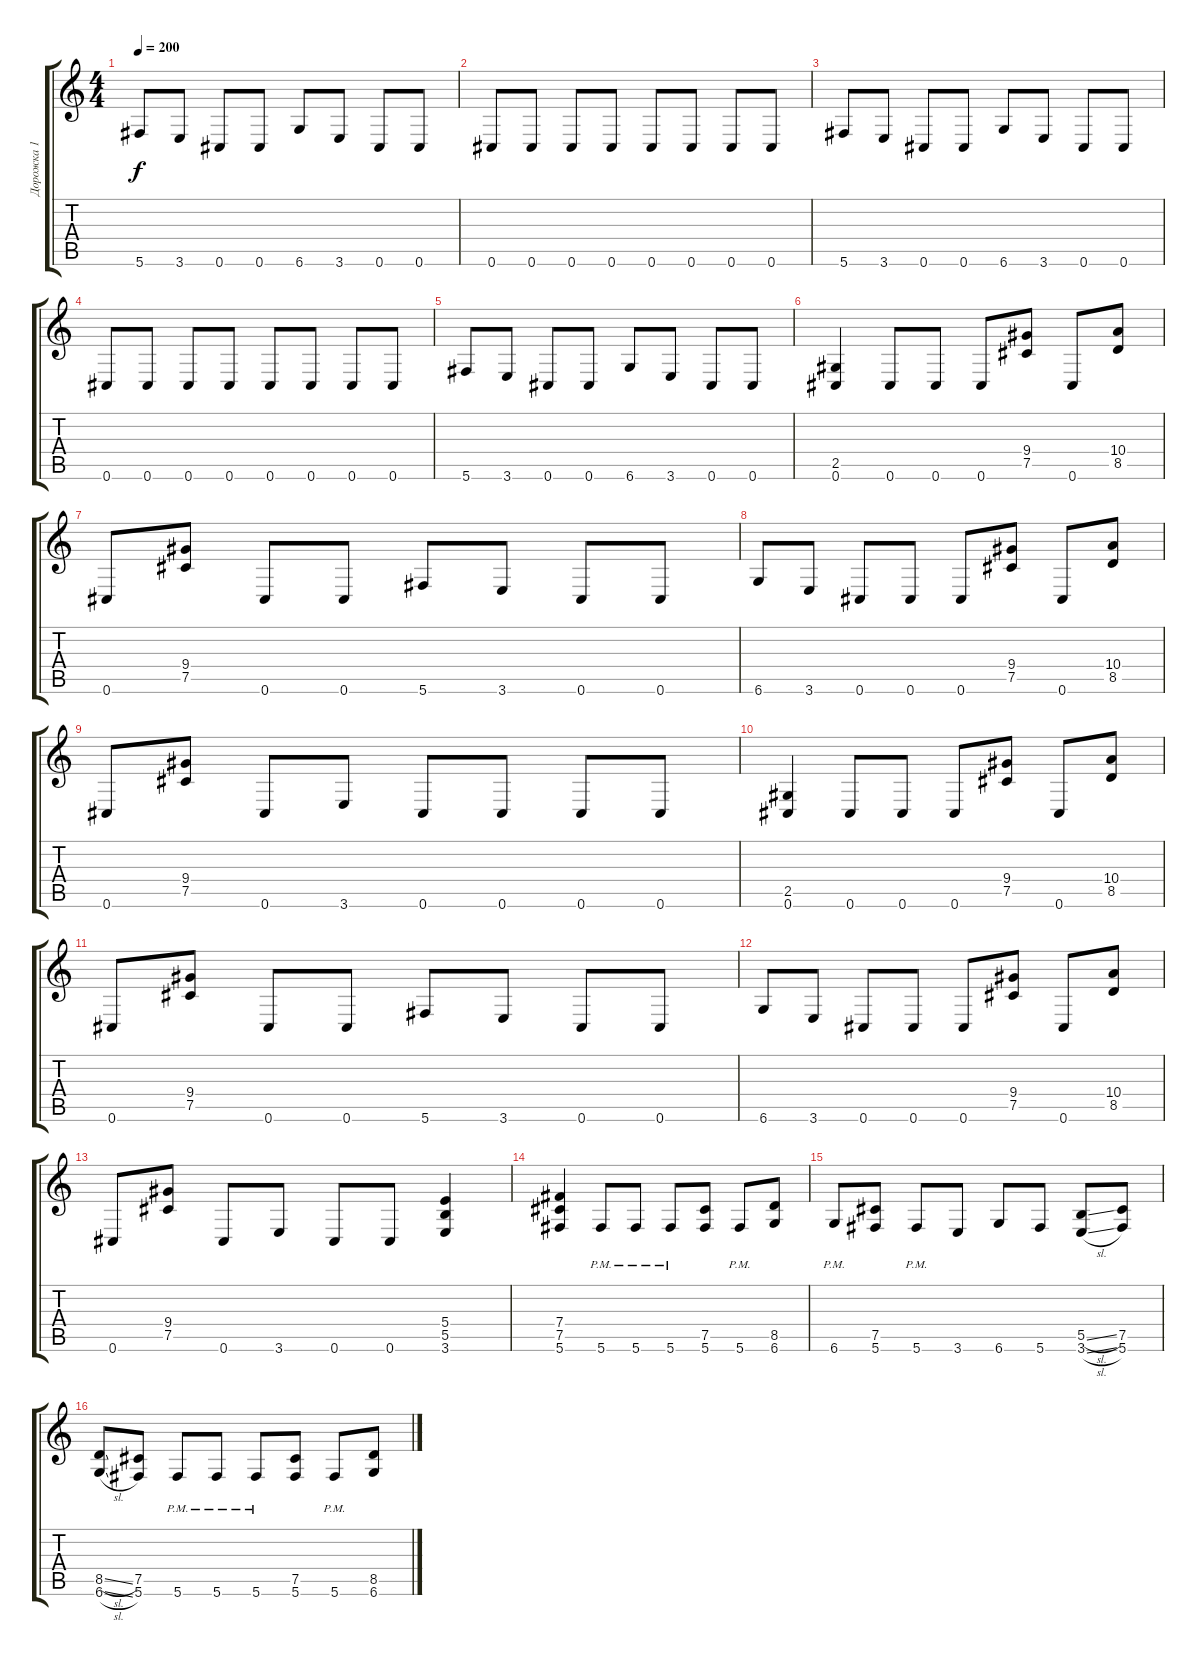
\track ("Дорожка 1" "Дорожка 1") {instrument distortionguitar}
\staff {score tabs}
\tuning (Db4 Ab3 E3 B2 Gb2 Db2) {hide}
\ts (4 4)
\tempo 200
\clef g2
\ks c
5.6.8{dy f} 3.6.8 0.6.8 0.6.8 6.6.8 3.6.8 0.6.8 0.6.8 |
0.6.8 0.6.8 0.6.8 0.6.8 0.6.8 0.6.8 0.6.8 0.6.8 |
5.6.8 3.6.8 0.6.8 0.6.8 6.6.8 3.6.8 0.6.8 0.6.8 |
0.6.8 0.6.8 0.6.8 0.6.8 0.6.8 0.6.8 0.6.8 0.6.8 |
5.6.8 3.6.8 0.6.8 0.6.8 6.6.8 3.6.8 0.6.8 0.6.8 |
(2.5 0.6).4 0.6.8 0.6.8 0.6.8 (9.4 7.5).8 0.6.8 (10.4 8.5).8 |
0.6.8 (9.4 7.5).8 0.6.8 0.6.8 5.6.8 3.6.8 0.6.8 0.6.8 |
6.6.8 3.6.8 0.6.8 0.6.8 0.6.8 (9.4 7.5).8 0.6.8 (10.4 8.5).8 |
0.6.8 (9.4 7.5).8 0.6.8 3.6.8 0.6.8 0.6.8 0.6.8 0.6.8 |
(2.5 0.6).4 0.6.8 0.6.8 0.6.8 (9.4 7.5).8 0.6.8 (10.4 8.5).8 |
0.6.8 (9.4 7.5).8 0.6.8 0.6.8 5.6.8 3.6.8 0.6.8 0.6.8 |
6.6.8 3.6.8 0.6.8 0.6.8 0.6.8 (9.4 7.5).8 0.6.8 (10.4 8.5).8 |
0.6.8 (9.4 7.5).8 0.6.8 3.6.8 0.6.8 0.6.8 (5.4 5.5 3.6).4 |
(7.4 7.5 5.6).4 5.6{pm}.8 5.6{pm}.8 5.6{pm}.8 (7.5 5.6).8 5.6{pm}.8 (8.5 6.6).8 |
6.6{pm}.8 (7.5 5.6).8 5.6{pm}.8 3.6.8 6.6.8 5.6.8 (5.5{sl} 3.6{sl}).8 (7.5 5.6).8 |
(8.5{sl} 6.6{sl}).8 (7.5 5.6).8 5.6{pm}.8 5.6{pm}.8 5.6{pm}.8 (7.5 5.6).8 5.6{pm}.8 (8.5 6.6).8
